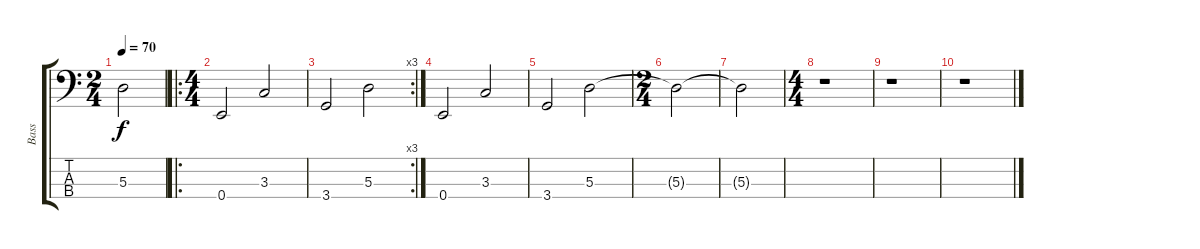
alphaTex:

\track ("Bass" "Bass") {instrument electricbassfinger}
\staff {score tabs}
\tuning (G2 D2 A1 E1) {hide}
\ts (2 4)
\tempo 70
\clef f4
\ks c
5.3{t}.2{dy f} |
\ro
\ts (4 4)
0.4.2 3.3.2 |
\rc 3
3.4.2 5.3.2 |
0.4.2 3.3.2 |
3.4.2 5.3.2 |
\ts (2 4)
5.3{t}.2 |
5.3{t}.2 |
\ts (4 4)
r.1 |
r.1 |
r.1
